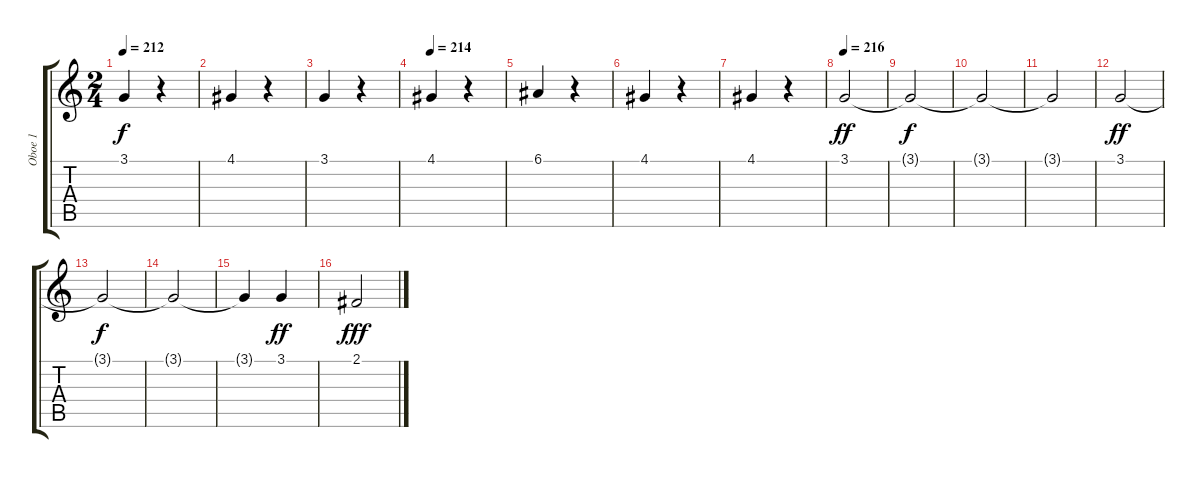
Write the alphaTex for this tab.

\track ("Oboe 1" "Oboe 1") {instrument oboe}
\staff {score tabs}
\tuning (E4 B3 G3 D3 A2 E2) {hide}
\ts (2 4)
\tempo 212
\clef g2
\ks c
3.1{t}.4{dy f} r.4 |
4.1.4 r.4 |
3.1.4 r.4 |
\tempo 214
4.1.4 r.4 |
6.1.4 r.4 |
4.1.4 r.4 |
4.1.4 r.4 |
\tempo 216
3.1.2{dy ff} |
3.1{t}.2{dy f} |
3.1{t}.2 |
3.1{t}.2 |
3.1.2{dy ff} |
3.1{t}.2{dy f} |
3.1{t}.2 |
3.1{t}.4 3.1.4{dy ff} |
2.1.2{dy fff}
